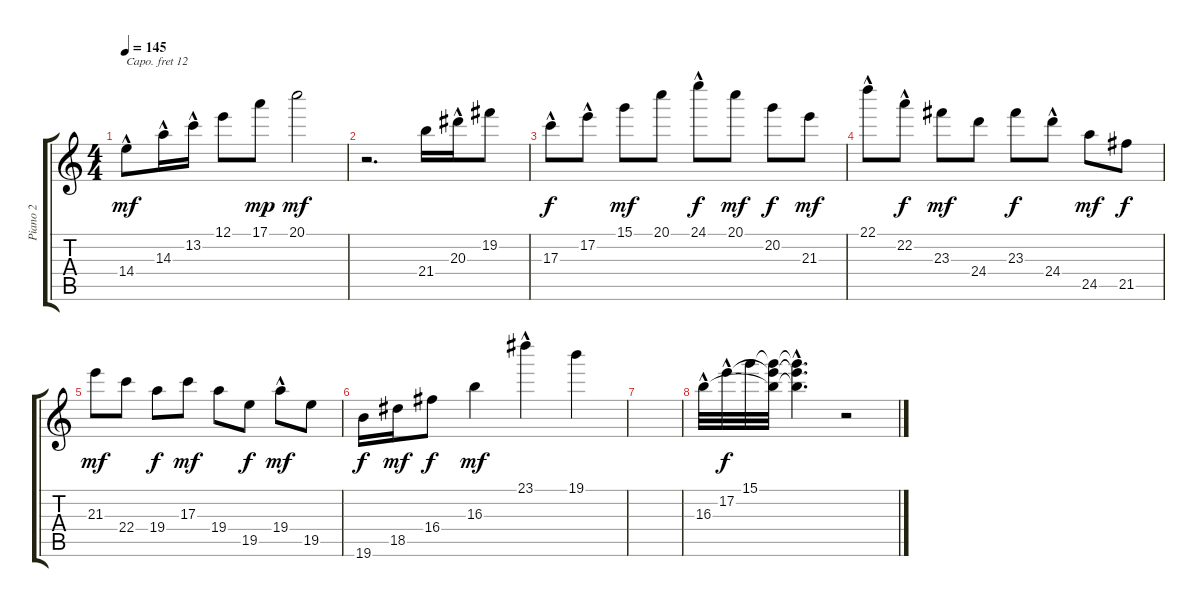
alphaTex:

\track ("Piano 2" "Piano 2") {instrument acousticgrandpiano}
\staff {score tabs}
\capo 12
\tuning (E4 B3 G3 D3 A2 E2) {hide}
\ts (4 4)
\tempo 145
\clef g2
\ks c
14.4{hac}.8{dy mf} 14.3{hac}.16 13.2{hac}.16 12.1.8 17.1.8{dy mp} 20.1.2{dy mf} |
r.2{d} 21.4.16 20.3{hac}.16 19.2.8 |
17.3{hac}.8{dy f} 17.2{hac}.8 15.1.8{dy mf} 20.1.8 24.1{hac}.8{dy f} 20.1.8{dy mf} 20.2.8{dy f} 21.3.8{dy mf} |
22.1{hac}.8 22.2{hac}.8{dy f} 23.3.8{dy mf} 24.4.8 23.3.8{dy f} 24.4{hac}.8 24.5.8{dy mf} 21.5.8{dy f} |
21.3.8{dy mf} 22.4.8 19.4.8{dy f} 17.3.8{dy mf} 19.4.8 19.5.8{dy f} 19.4{hac}.8{dy mf} 19.5.8 |
19.6.16{dy f} 18.5.16{dy mf} 16.4.8{dy f} 16.3.4{dy mf} 23.1{hac}.4 19.1.4 |
|
16.3{hac}.32 17.2{hac}.32{dy f} 15.1.32 (15.1{t} 17.2{t} 16.3{t}).32 (15.1{hac t} 17.2{hac t} 16.3{hac t}).4{d} r.2
